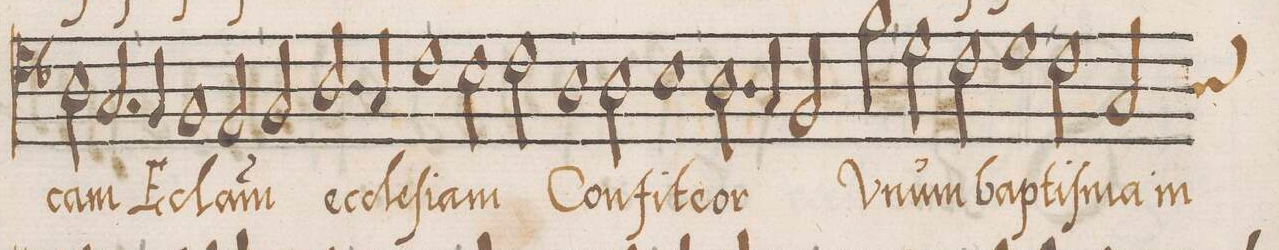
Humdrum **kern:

**kern	**text
*I"ALTVS	*
*clefC4	*
*k[b-]	*
*met()	*
*M2/1	*
2A\	-cam
2.G/	Ec-
=148-	=148-
4F/	.
1F	-cl(e-
2E/	-si)-
=149-	=149-
2F/	-am
2.A/	ec-
4G/	-cle-
1c	-ſi-
=150-	=150-
2B-\	-am
2c\	.
1A	Con-
=151-	=151-
2A\	-fi-
1B-	-te-
=152-	=152-
2.A\	-or
4G/	.
2F/	.
2f\	V-
=153-	=153-
2d\	-num
2c\	bap-
1d	-tiſ-
=154-	=154-
2c\	-ma
*custos:A	*
2G/	in
*-	*-
